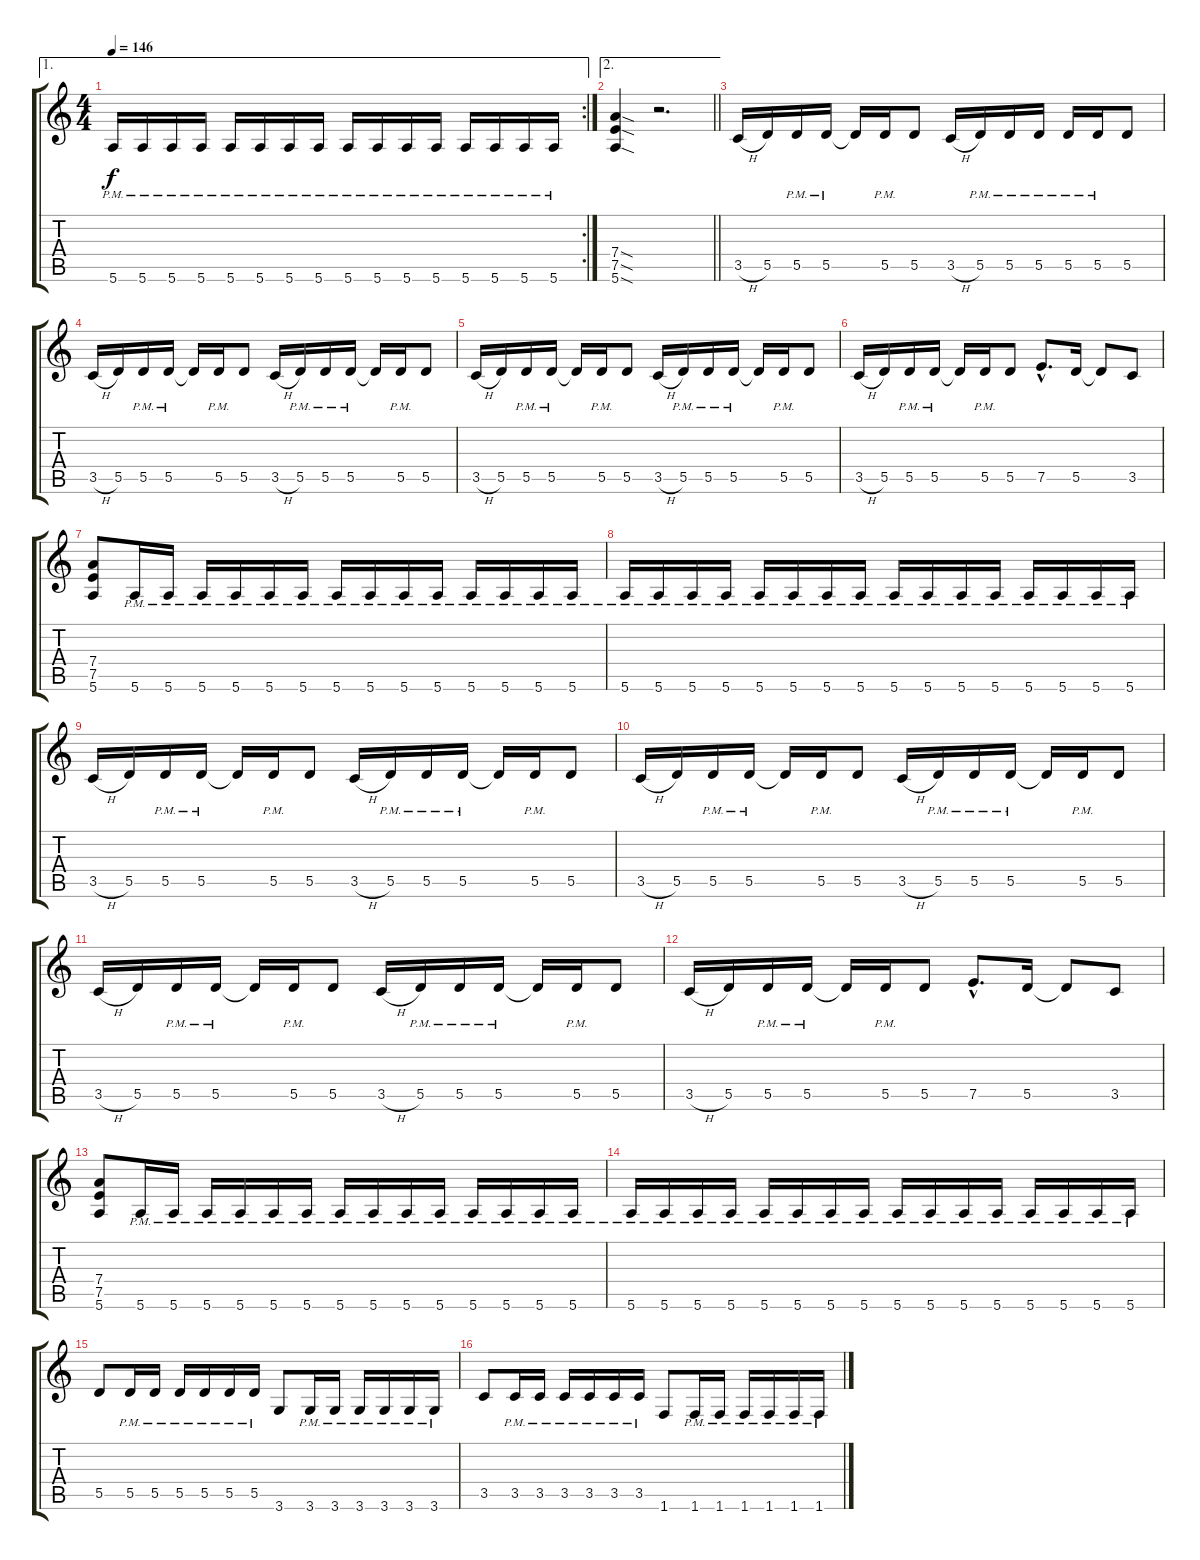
\track "" {instrument distortionguitar}
\staff {score tabs}
\tuning (E4 B3 G3 D3 A2 E2) {hide}
\ae 1
\rc 2
\ts (4 4)
\tempo 146
\clef g2
\ks c
5.6{pm}.16{dy f} 5.6{pm}.16 5.6{pm}.16 5.6{pm}.16 5.6{pm}.16 5.6{pm}.16 5.6{pm}.16 5.6{pm}.16 5.6{pm}.16 5.6{pm}.16 5.6{pm}.16 5.6{pm}.16 5.6{pm}.16 5.6{pm}.16 5.6{pm}.16 5.6{pm}.16 |
\ae 2
\barLineRight lightlight
(7.4{sod} 7.5{sod} 5.6{sod}).4 r.2{d} |
3.5{h}.16 5.5.16 5.5{pm}.16 5.5{pm}.16 5.5{t}.16 5.5{pm}.16 5.5.8 3.5{h}.16 5.5{pm}.16 5.5{pm}.16 5.5{pm}.16 5.5{pm}.16 5.5{pm}.16 5.5.8 |
3.5{h}.16 5.5.16 5.5{pm}.16 5.5{pm}.16 5.5{t}.16 5.5{pm}.16 5.5.8 3.5{h}.16 5.5{pm}.16 5.5{pm}.16 5.5{pm}.16 5.5{t}.16 5.5{pm}.16 5.5.8 |
3.5{h}.16 5.5.16 5.5{pm}.16 5.5{pm}.16 5.5{t}.16 5.5{pm}.16 5.5.8 3.5{h}.16 5.5{pm}.16 5.5{pm}.16 5.5{pm}.16 5.5{t}.16 5.5{pm}.16 5.5.8 |
3.5{h}.16 5.5.16 5.5{pm}.16 5.5{pm}.16 5.5{t}.16 5.5{pm}.16 5.5.8 7.5{hac}.8{d} 5.5.16 5.5{t}.8 3.5.8 |
(7.4 7.5 5.6).8 5.6{pm}.16 5.6{pm}.16 5.6{pm}.16 5.6{pm}.16 5.6{pm}.16 5.6{pm}.16 5.6{pm}.16 5.6{pm}.16 5.6{pm}.16 5.6{pm}.16 5.6{pm}.16 5.6{pm}.16 5.6{pm}.16 5.6{pm}.16 |
5.6{pm}.16 5.6{pm}.16 5.6{pm}.16 5.6{pm}.16 5.6{pm}.16 5.6{pm}.16 5.6{pm}.16 5.6{pm}.16 5.6{pm}.16 5.6{pm}.16 5.6{pm}.16 5.6{pm}.16 5.6{pm}.16 5.6{pm}.16 5.6{pm}.16 5.6{pm}.16 |
3.5{h}.16 5.5.16 5.5{pm}.16 5.5{pm}.16 5.5{t}.16 5.5{pm}.16 5.5.8 3.5{h}.16 5.5{pm}.16 5.5{pm}.16 5.5{pm}.16 5.5{t}.16 5.5{pm}.16 5.5.8 |
3.5{h}.16 5.5.16 5.5{pm}.16 5.5{pm}.16 5.5{t}.16 5.5{pm}.16 5.5.8 3.5{h}.16 5.5{pm}.16 5.5{pm}.16 5.5{pm}.16 5.5{t}.16 5.5{pm}.16 5.5.8 |
3.5{h}.16 5.5.16 5.5{pm}.16 5.5{pm}.16 5.5{t}.16 5.5{pm}.16 5.5.8 3.5{h}.16 5.5{pm}.16 5.5{pm}.16 5.5{pm}.16 5.5{t}.16 5.5{pm}.16 5.5.8 |
3.5{h}.16 5.5.16 5.5{pm}.16 5.5{pm}.16 5.5{t}.16 5.5{pm}.16 5.5.8 7.5{hac}.8{d} 5.5.16 5.5{t}.8 3.5.8 |
(7.4 7.5 5.6).8 5.6{pm}.16 5.6{pm}.16 5.6{pm}.16 5.6{pm}.16 5.6{pm}.16 5.6{pm}.16 5.6{pm}.16 5.6{pm}.16 5.6{pm}.16 5.6{pm}.16 5.6{pm}.16 5.6{pm}.16 5.6{pm}.16 5.6{pm}.16 |
5.6{pm}.16 5.6{pm}.16 5.6{pm}.16 5.6{pm}.16 5.6{pm}.16 5.6{pm}.16 5.6{pm}.16 5.6{pm}.16 5.6{pm}.16 5.6{pm}.16 5.6{pm}.16 5.6{pm}.16 5.6{pm}.16 5.6{pm}.16 5.6{pm}.16 5.6{pm}.16 |
5.5.8 5.5{pm}.16 5.5{pm}.16 5.5{pm}.16 5.5{pm}.16 5.5{pm}.16 5.5{pm}.16 3.6.8 3.6{pm}.16 3.6{pm}.16 3.6{pm}.16 3.6{pm}.16 3.6{pm}.16 3.6{pm}.16 |
3.5.8 3.5{pm}.16 3.5{pm}.16 3.5{pm}.16 3.5{pm}.16 3.5{pm}.16 3.5{pm}.16 1.6.8 1.6{pm}.16 1.6{pm}.16 1.6{pm}.16 1.6{pm}.16 1.6{pm}.16 1.6{pm}.16
